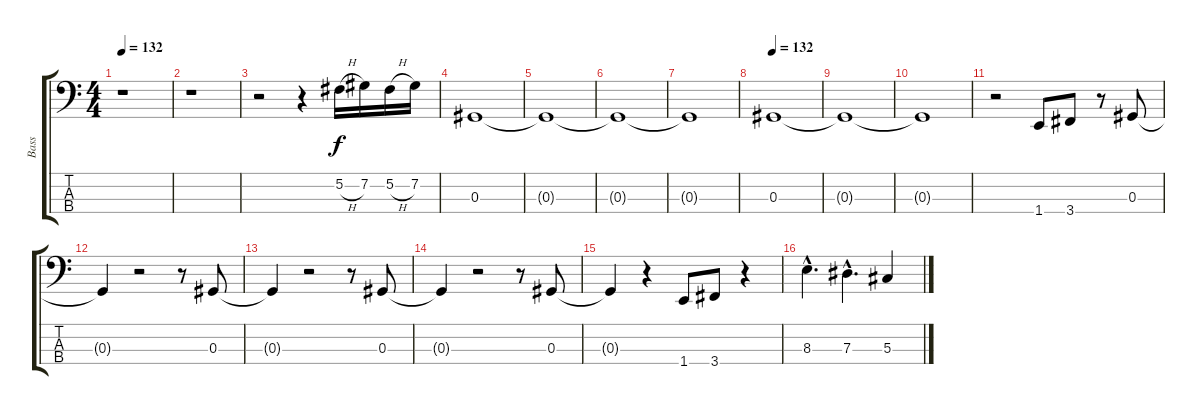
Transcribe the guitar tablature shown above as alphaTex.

\track ("Bass" "Bass") {instrument electricbasspick}
\staff {score tabs}
\tuning (Gb2 Db2 Ab1 Eb1) {hide}
\ts (4 4)
\tempo 132
\clef f4
\ks c
r.1{dy f} |
r.1 |
r.2 r.4 5.2{h}.16 7.2.16 5.2{h}.16 7.2.16 |
0.3.1 |
0.3{t}.1 |
0.3{t}.1 |
0.3{t}.1 |
\tempo 132
0.3.1 |
0.3{t}.1 |
0.3{t}.1 |
r.2 1.4.8 3.4.8 r.8 0.3.8 |
0.3{t}.4 r.2 r.8 0.3.8 |
0.3{t}.4 r.2 r.8 0.3.8 |
0.3{t}.4 r.2 r.8 0.3.8 |
0.3{t}.4 r.4 1.4.8 3.4.8 r.4 |
8.3{hac}.4{d} 7.3{hac}.4{d} 5.3.4
